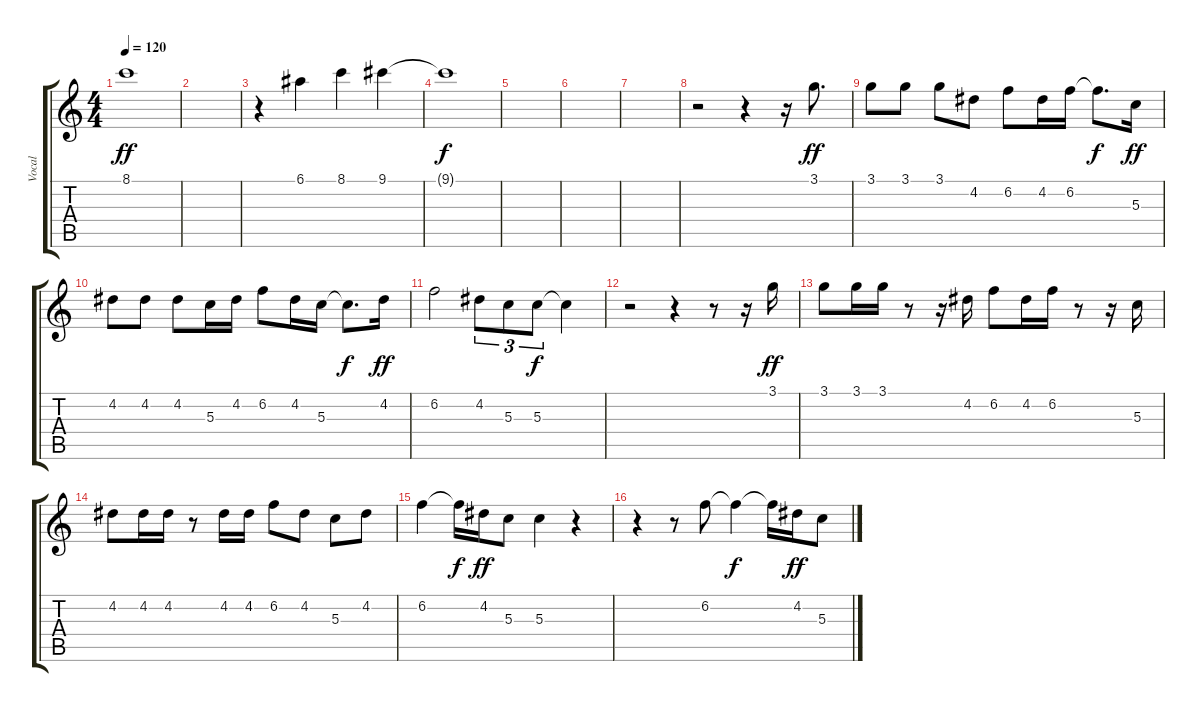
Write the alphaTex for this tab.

\track ("Vocal" "Vocal") {instrument fretlessbass}
\staff {score tabs}
\tuning (E4 B3 G3 D3 A2 E2) {hide}
\ts (4 4)
\tempo 120
\clef g2
\ks c
8.1.1{dy ff} |
|
r.4 6.1.4 8.1.4 9.1.4 |
9.1{t}.1{dy f} |
|
|
|
r.2 r.4 r.16 3.1.8{d dy ff} |
3.1.8 3.1.8 3.1.8 4.2.8 6.2.8 4.2.16 6.2.16 6.2{t}.8{d dy f} 5.3.16{dy ff} |
4.2.8 4.2.8 4.2.8 5.3.16 4.2.16 6.2.8 4.2.16 5.3.16 5.3{t}.8{d dy f} 4.2.16{dy ff} |
6.2.2 4.2.8{tu (3 2)} 5.3.8{tu (3 2)} 5.3.8{tu (3 2) dy f} 5.3{t}.4 |
r.2 r.4 r.8 r.16 3.1.16{dy ff} |
3.1.8 3.1.16 3.1.16 r.8 r.16 4.2.16 6.2.8 4.2.16 6.2.16 r.8 r.16 5.3.16 |
4.2.8 4.2.16 4.2.16 r.8 4.2.16 4.2.16 6.2.8 4.2.8 5.3.8 4.2.8 |
6.2.4 6.2{t}.16{dy f} 4.2.16{dy ff} 5.3.8 5.3.4 r.4 |
r.4 r.8 6.2.8 6.2{t}.4{dy f} 6.2{t}.16 4.2.16{dy ff} 5.3.8
